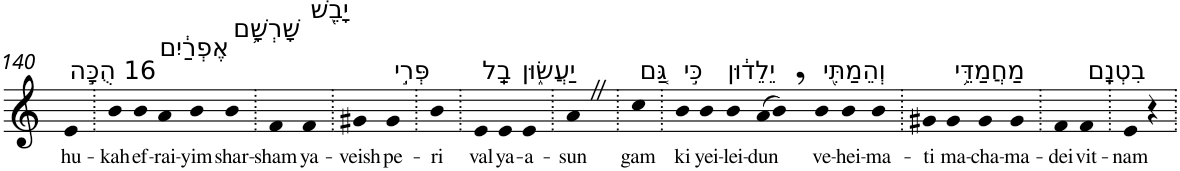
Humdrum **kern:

**kern	**text
*part1	*part1
*staff1	*staff1
*I"Piano	*
*I'Pno	*
!!LO:PB:g=z
*clefG2	*
*k[]	*
=140	=140
!LO:TX:a:t=16 הֻכָּ֣ה	!
!	!LO:LY:b
4e	hu-
=141.	=141.
!	!LO:LY:b
4b	-kah
!LO:TX:a:t=אֶפְרַ֔יִם	!
!	!LO:LY:b
4b	ef-
!	!LO:LY:b
4a	-rai-
!	!LO:LY:b
4b	-yim
!LO:TX:a:t=שָׁרְשָׁ֥ם	!
!	!LO:LY:b
4b	shar-
=142.	=142.
!	!LO:LY:b
4f	-sham
!LO:TX:a:t=יָבֵ֖שׁ	!
!	!LO:LY:b
4f	ya-
=143.	=143.
!	!LO:LY:b
4g#X	-veish
!LO:TX:a:t=פְּרִ֣י	!
!	!LO:LY:b
4g#	pe-
=144.	=144.
!	!LO:LY:b
4b	-ri
=145.	=145.
!LO:TX:a:t=בַֽל	!
!	!LO:LY:b
4e	val
!LO:TX:a:t=יַעֲשׂ֑וּן	!
!	!LO:LY:b
4e	ya-
!	!LO:LY:b
4e	-a-
=146.	=146.
!	!LO:LY:b
4aZ	-sun
=147.	=147.
!LO:TX:a:t=גַּ֚ם	!
!	!LO:LY:b
4cc	gam
=148.	=148.
!LO:TX:a:t=כִּ֣י	!
!	!LO:LY:b
4b	ki
!LO:TX:a:t=יֵלֵד֔וּן	!
!	!LO:LY:b
4b	yei-
!	!LO:LY:b
4b	-lei-
!	!LO:LY:b
(>8a	-dun
8b,)	.
!LO:TX:a:t=וְהֵמַתִּ֖י	!
!	!LO:LY:b
4b	ve-
!	!LO:LY:b
4b	-hei-
!	!LO:LY:b
4b	-ma-
=149.	=149.
!	!LO:LY:b
4g#X	-ti
!LO:TX:a:t=מַחֲמַדֵּ֥י	!
!	!LO:LY:b
4g#	ma-
!	!LO:LY:b
4g#	-cha-
!	!LO:LY:b
4g#	-ma-
=150.	=150.
!	!LO:LY:b
4f	-dei
!LO:TX:a:t=בִטְנָֽם	!
!	!LO:LY:b
4f	vit-
=151.	=151.
!	!LO:LY:b
4e	-nam
4r	.
=.	=.
*-	*-
